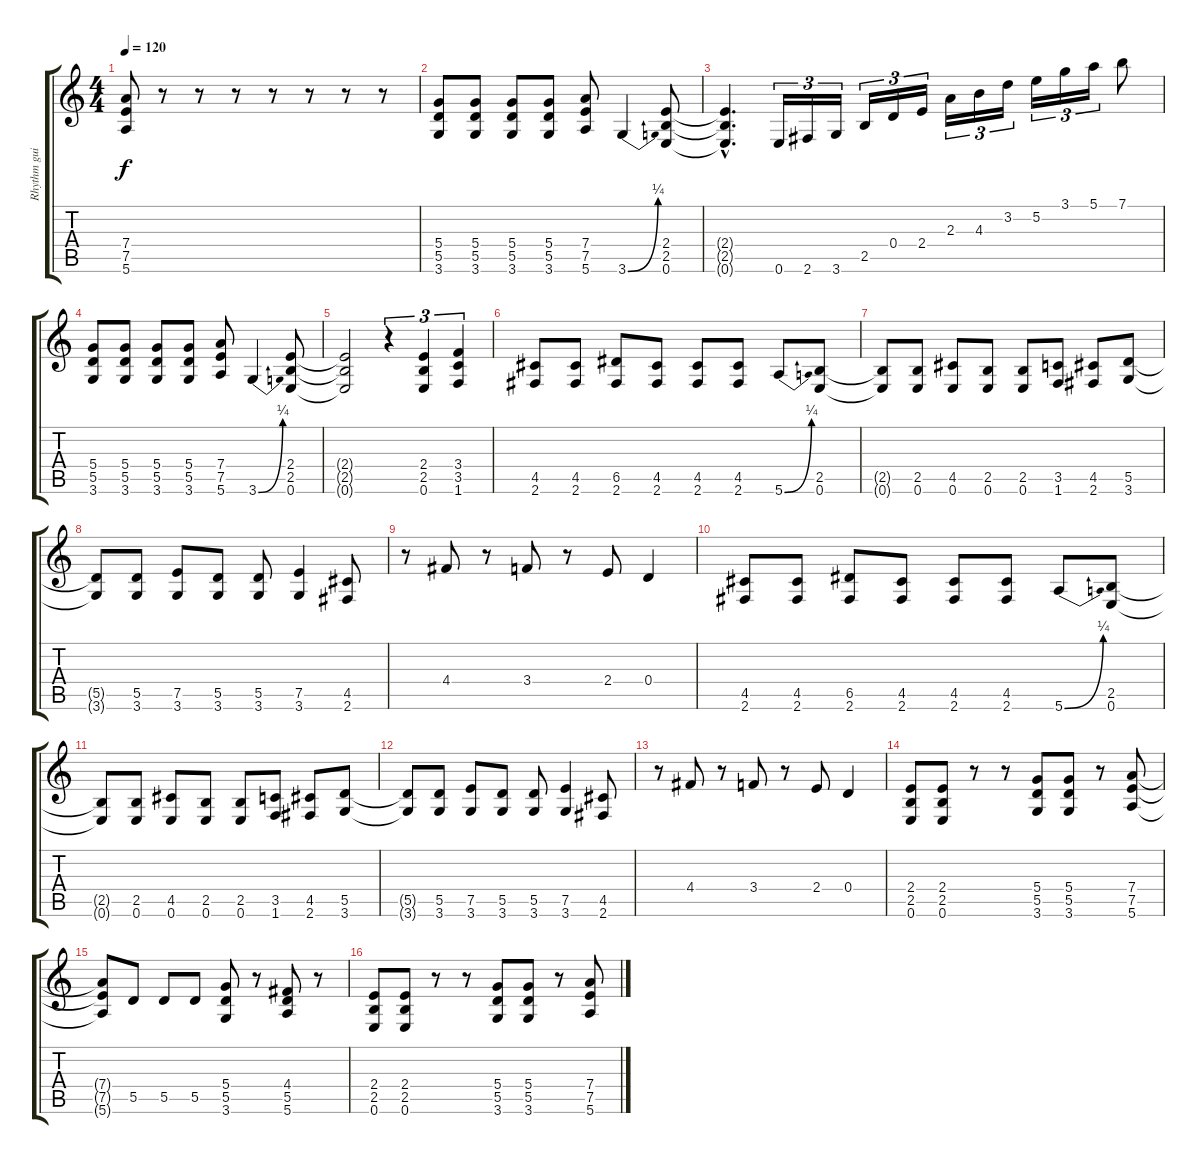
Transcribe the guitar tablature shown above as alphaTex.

\track ("Rhythm guitar" "Rhythm gui") {instrument electricguitarclean}
\staff {score tabs}
\tuning (E4 B3 G3 D3 A2 E2) {hide}
\ts (4 4)
\tempo 120
\clef g2
\ks c
(7.4{t} 7.5{t} 5.6{t}).8{dy f} r.8 r.8 r.8 r.8 r.8 r.8 r.8 |
(5.4 5.5 3.6).8 (5.4 5.5 3.6).8 (5.4 5.5 3.6).8 (5.4 5.5 3.6).8 (7.4 7.5 5.6).8 3.6{be (bend 0 0 60 1)}.4 (2.4 2.5 0.6).8 |
(2.4{hac t} 2.5{hac t} 0.6{hac t}).4{d} 0.6.16{tu (3 2) instrument lead1square} 2.6.16{tu (3 2)} 3.6.16{tu (3 2)} 2.5.16{tu (3 2)} 0.4.16{tu (3 2)} 2.4.16{tu (3 2)} 2.3.16{tu (3 2)} 4.3.16{tu (3 2)} 3.2.16{tu (3 2)} 5.2.16{tu (3 2)} 3.1.16{tu (3 2)} 5.1.16{tu (3 2)} 7.1.8 |
(5.4 5.5 3.6).8{instrument distortionguitar} (5.4 5.5 3.6).8 (5.4 5.5 3.6).8 (5.4 5.5 3.6).8 (7.4 7.5 5.6).8 3.6{be (bend 0 0 60 1)}.4 (2.4 2.5 0.6).8 |
(2.4{t} 2.5{t} 0.6{t}).2 r.4{tu (3 2)} (2.4 2.5 0.6).4{tu (3 2)} (3.4 3.5 1.6).4{tu (3 2)} |
(4.5 2.6).8 (4.5 2.6).8 (6.5 2.6).8 (4.5 2.6).8 (4.5 2.6).8 (4.5 2.6).8 5.6{be (bend 0 0 60 1)}.8 (2.5 0.6).8 |
(2.5{t} 0.6{t}).8 (2.5 0.6).8 (4.5 0.6).8 (2.5 0.6).8 (2.5 0.6).8 (3.5 1.6).8 (4.5 2.6).8 (5.5 3.6).8 |
(5.5{t} 3.6{t}).8 (5.5 3.6).8 (7.5 3.6).8 (5.5 3.6).8 (5.5 3.6).8 (7.5 3.6).4 (4.5 2.6).8 |
r.8 4.4.8 r.8 3.4.8 r.8 2.4.8 0.4.4 |
(4.5 2.6).8 (4.5 2.6).8 (6.5 2.6).8 (4.5 2.6).8 (4.5 2.6).8 (4.5 2.6).8 5.6{be (bend 0 0 60 1)}.8 (2.5 0.6).8 |
(2.5{t} 0.6{t}).8 (2.5 0.6).8 (4.5 0.6).8 (2.5 0.6).8 (2.5 0.6).8 (3.5 1.6).8 (4.5 2.6).8 (5.5 3.6).8 |
(5.5{t} 3.6{t}).8 (5.5 3.6).8 (7.5 3.6).8 (5.5 3.6).8 (5.5 3.6).8 (7.5 3.6).4 (4.5 2.6).8 |
r.8 4.4.8 r.8 3.4.8 r.8 2.4.8 0.4.4 |
(2.4 2.5 0.6).8 (2.4 2.5 0.6).8 r.8 r.8 (5.4 5.5 3.6).8 (5.4 5.5 3.6).8 r.8 (7.4 7.5 5.6).8 |
(7.4{t} 7.5{t} 5.6{t}).8 5.5.8 5.5.8 5.5.8 (5.4 5.5 3.6).8 r.8 (4.4 5.5 5.6).8 r.8 |
(2.4 2.5 0.6).8 (2.4 2.5 0.6).8 r.8 r.8 (5.4 5.5 3.6).8 (5.4 5.5 3.6).8 r.8 (7.4 7.5 5.6).8
